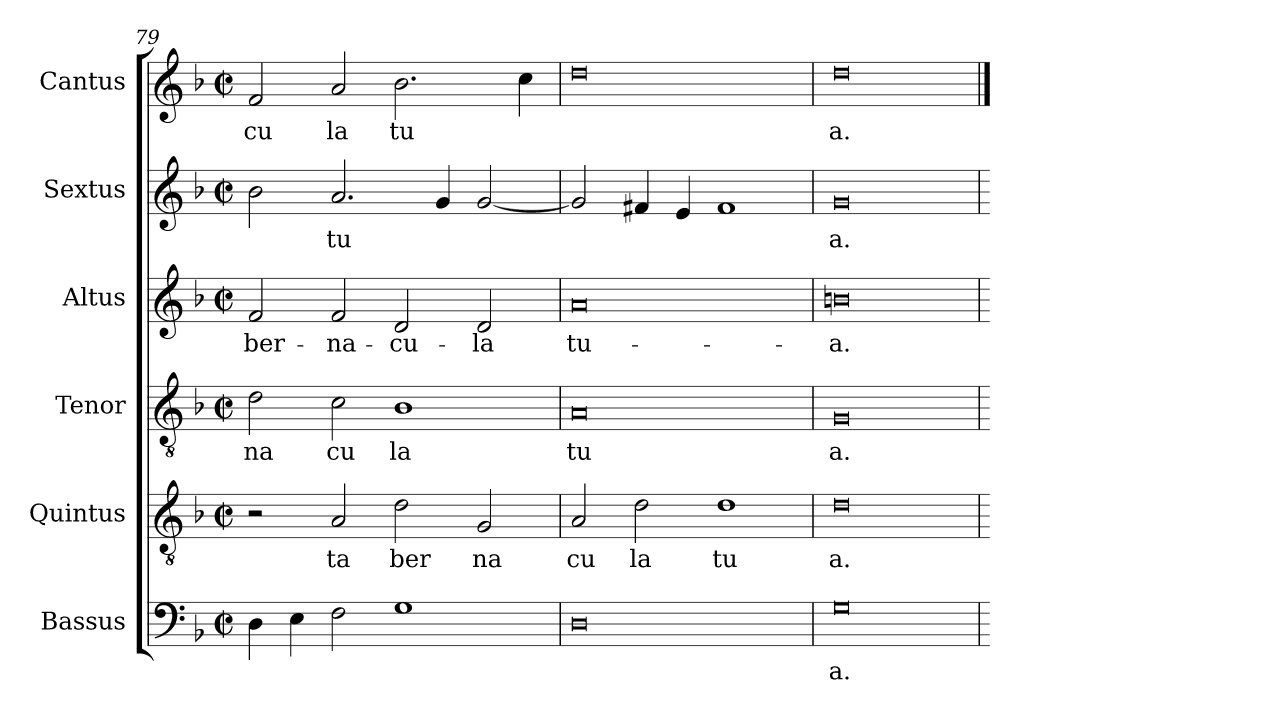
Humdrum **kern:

**kern	**text	**kern	**text	**kern	**text	**kern	**text	**kern	**text	**kern	**text
*part6	*part6	*part5	*part5	*part4	*part4	*part3	*part3	*part2	*part2	*part1	*part1
*staff6	*staff6	*staff5	*staff5	*staff4	*staff4	*staff3	*staff3	*staff2	*staff2	*staff1	*staff1
*I"Bassus	*	*I"Quintus	*	*I"Tenor	*	*I"Altus	*	*I"Sextus	*	*I"Cantus	*
*clefF4	*	*clefGv2	*	*clefGv2	*	*clefG2	*	*clefG2	*	*clefG2	*
*k[b-]	*	*k[b-]	*	*k[b-]	*	*k[b-]	*	*k[b-]	*	*k[b-]	*
*F:	*	*F:	*	*F:	*	*F:	*	*F:	*	*F:	*
*M2/2	*	*M2/2	*	*M2/2	*	*M2/2	*	*M2/2	*	*M2/2	*
*met(c|)	*	*met(c|)	*	*met(c|)	*	*met(c|)	*	*met(c|)	*	*met(c|)	*
=79	=79	=79	=79	=79	=79	=79	=79	=79	=79	=79	=79
!	!	!	!	!	!LO:LY:b:cj	!	!LO:LY:b:cj	!	!	!	!LO:LY:b:cj
4D\	.	2r	.	2d\	na	2f/	-ber-	2b-\	.	2f/	cu
4E\	.	.	.	.	.	.	.	.	.	.	.
!	!	!	!LO:LY:b:cj	!	!LO:LY:b:cj	!	!LO:LY:b:cj	!	!LO:LY:b:cj	!	!LO:LY:b:cj
2F\	.	2A/	ta	2c\	cu	2f/	-na-	2.a/	tu	2a/	la
!	!	!	!LO:LY:b:cj	!	!LO:LY:b:cj	!	!LO:LY:b:cj	!	!	!	!LO:LY:b:cj
1G	.	2d\	ber	1B-	la	2d/	-cu-	.	.	2.b-\	tu
.	.	.	.	.	.	.	.	4g/	.	.	.
!	!	!	!LO:LY:b:cj	!	!	!	!LO:LY:b:cj	!	!	!	!
.	.	2G/	na	.	.	2d/	-la	[<2g/	.	.	.
.	.	.	.	.	.	.	.	.	.	4cc\	.
=80	=80	=80	=80	=80	=80	=80	=80	=80	=80	=80	=80
!	!	!	!LO:LY:b:cj	!	!LO:LY:b:cj	!	!LO:LY:b:cj	!	!	!	!
0D	.	2A/	cu	0A	tu	0a	tu-	2g/]	.	0dd	.
!	!	!	!LO:LY:b:cj	!	!	!	!	!	!	!	!
.	.	2d\	la	.	.	.	.	4f#/	.	.	.
.	.	.	.	.	.	.	.	4e/	.	.	.
!	!	!	!LO:LY:b:cj	!	!	!	!	!	!	!	!
.	.	1d	tu	.	.	.	.	1f#	.	.	.
=81	=81	=81	=81	=81	=81	=81	=81	=81	=81	=81	=81
!	!LO:LY:b:cj	!	!LO:LY:b:cj	!	!LO:LY:b:cj	!	!LO:LY:b:cj	!	!LO:LY:b:cj	!	!LO:LY:b:cj
0G	a.	0d	a.	0G	a.	0bn	-a.	0g	a.	0dd	a.
=	==	=	==	=	==	=	==	=	==	==	==
*-	*-	*-	*-	*-	*-	*-	*-	*-	*-	*-	*-
